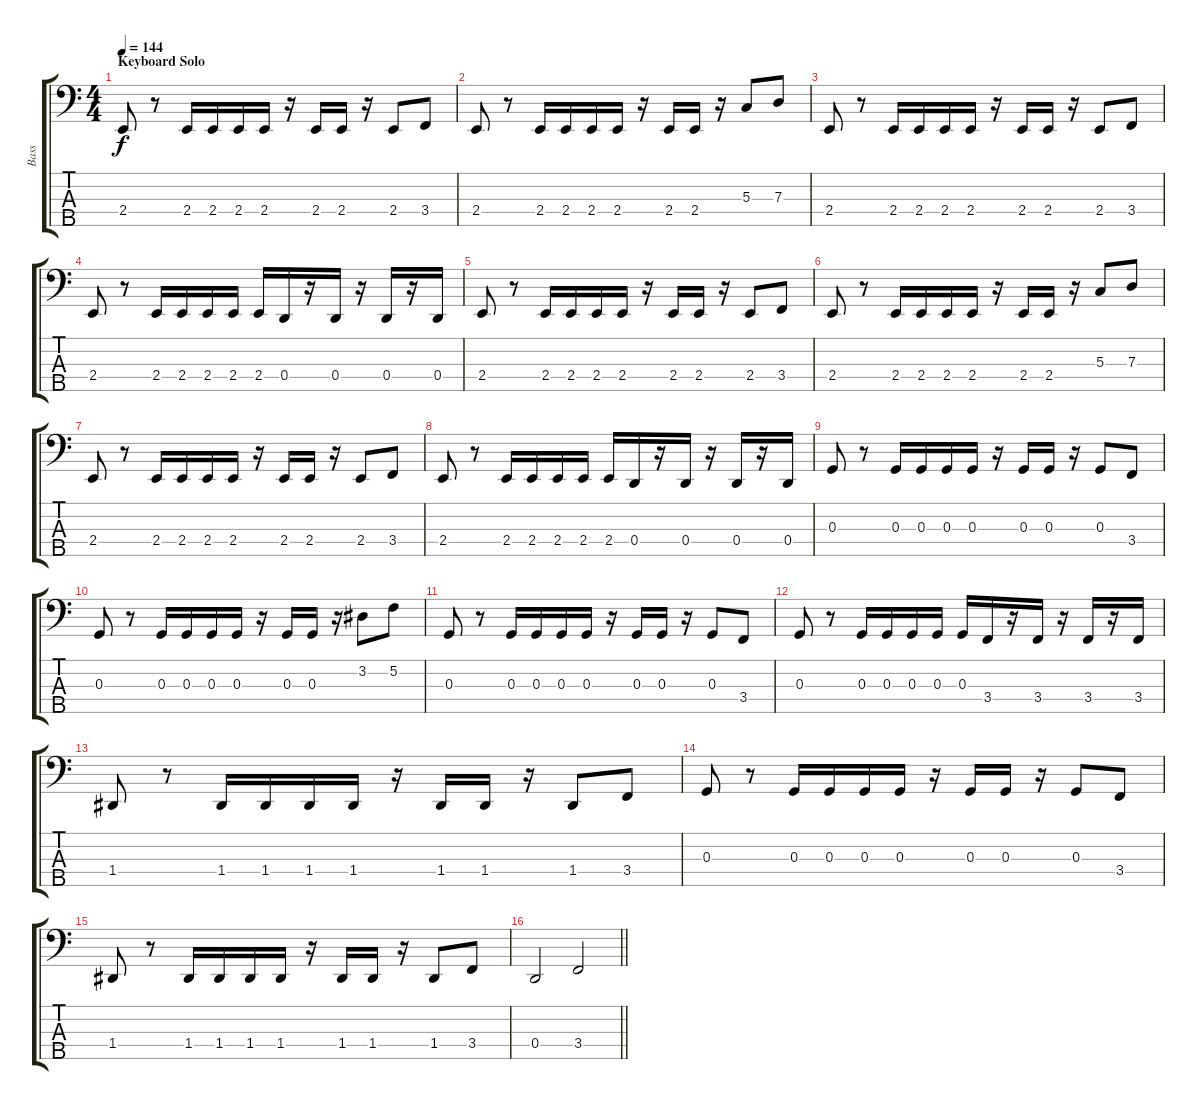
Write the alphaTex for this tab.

\track ("Bass" "Bass") {instrument electricbasspick}
\staff {score tabs}
\tuning (F2 C2 G1 D1 A0) {hide}
\ts (4 4)
\section ("" "Keyboard Solo")
\tempo 144
\clef f4
\ks c
2.4.8{dy f} r.8 2.4.16 2.4.16 2.4.16 2.4.16 r.16 2.4.16 2.4.16 r.16 2.4.8 3.4.8 |
2.4.8 r.8 2.4.16 2.4.16 2.4.16 2.4.16 r.16 2.4.16 2.4.16 r.16 5.3.8 7.3.8 |
2.4.8 r.8 2.4.16 2.4.16 2.4.16 2.4.16 r.16 2.4.16 2.4.16 r.16 2.4.8 3.4.8 |
2.4.8 r.8 2.4.16 2.4.16 2.4.16 2.4.16 2.4.16 0.4.16 r.16 0.4.16 r.16 0.4.16 r.16 0.4.16 |
2.4.8 r.8 2.4.16 2.4.16 2.4.16 2.4.16 r.16 2.4.16 2.4.16 r.16 2.4.8 3.4.8 |
2.4.8 r.8 2.4.16 2.4.16 2.4.16 2.4.16 r.16 2.4.16 2.4.16 r.16 5.3.8 7.3.8 |
2.4.8 r.8 2.4.16 2.4.16 2.4.16 2.4.16 r.16 2.4.16 2.4.16 r.16 2.4.8 3.4.8 |
2.4.8 r.8 2.4.16 2.4.16 2.4.16 2.4.16 2.4.16 0.4.16 r.16 0.4.16 r.16 0.4.16 r.16 0.4.16 |
0.3.8 r.8 0.3.16 0.3.16 0.3.16 0.3.16 r.16 0.3.16 0.3.16 r.16 0.3.8 3.4.8 |
0.3.8 r.8 0.3.16 0.3.16 0.3.16 0.3.16 r.16 0.3.16 0.3.16 r.16 3.2.8 5.2.8 |
0.3.8 r.8 0.3.16 0.3.16 0.3.16 0.3.16 r.16 0.3.16 0.3.16 r.16 0.3.8 3.4.8 |
0.3.8 r.8 0.3.16 0.3.16 0.3.16 0.3.16 0.3.16 3.4.16 r.16 3.4.16 r.16 3.4.16 r.16 3.4.16 |
1.4.8 r.8 1.4.16 1.4.16 1.4.16 1.4.16 r.16 1.4.16 1.4.16 r.16 1.4.8 3.4.8 |
0.3.8 r.8 0.3.16 0.3.16 0.3.16 0.3.16 r.16 0.3.16 0.3.16 r.16 0.3.8 3.4.8 |
1.4.8 r.8 1.4.16 1.4.16 1.4.16 1.4.16 r.16 1.4.16 1.4.16 r.16 1.4.8 3.4.8 |
\barLineRight lightlight
0.4.2 3.4.2
